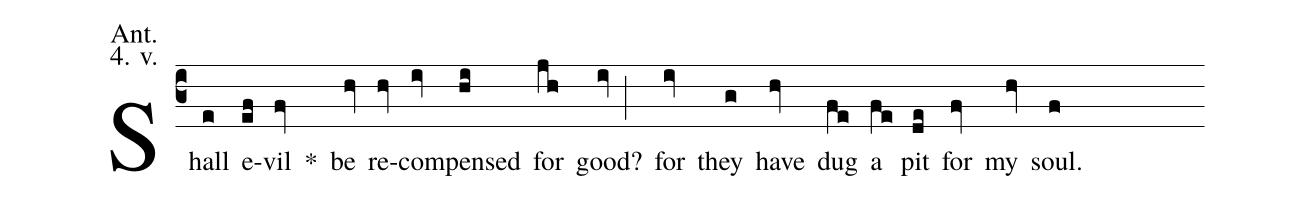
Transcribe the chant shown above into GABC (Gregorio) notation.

annotation: Ant.;
annotation: 4. v.;
%%
(c3) Shall(e) e(ef)vil(fv) <sp>*</sp>() be(hv) re(hv)com(iv)pensed(hi) for(jh) good?(iv;) for(iv) they(g) have(hv) dug(fe) a(fe) pit(de) for(fv) my(hv) soul.(f)
